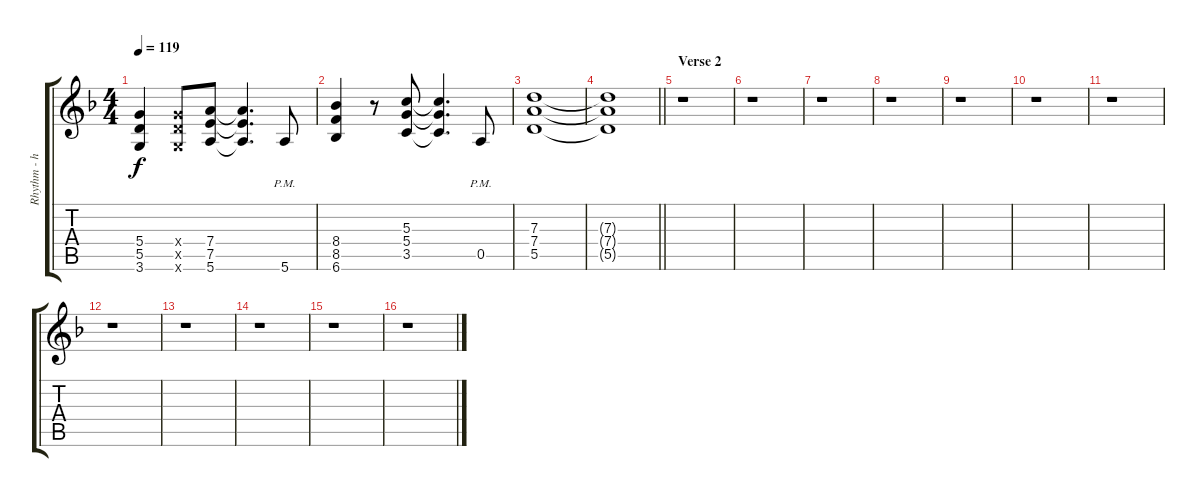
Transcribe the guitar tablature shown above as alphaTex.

\track ("Rhythm - heavy - left" "Rhythm - h") {instrument distortionguitar}
\staff {score tabs}
\tuning (E4 B3 G3 D3 A2 E2) {hide}
\ts (4 4)
\tempo 119
\clef g2
\ks f
(5.4 5.5 3.6).4{dy f} (5.4{x} 5.5{x} 3.6{x}).8 (7.4 7.5 5.6).8 (7.4{t} 7.5{t} 5.6{t}).4{d} 5.6{pm}.8 |
(8.4 8.5 6.6).4 r.8 (5.3 5.4 3.5).8 (5.3{t} 5.4{t} 3.5{t}).4{d} 0.5{pm}.8 |
(7.3 7.4 5.5).1{volume 4} |
\barLineRight lightlight
(7.3{t} 7.4{t} 5.5{t}).1 |
\section ("" "Verse 2")
r.1 |
r.1 |
r.1 |
r.1 |
r.1 |
r.1 |
r.1 |
r.1 |
r.1 |
r.1 |
r.1 |
r.1
